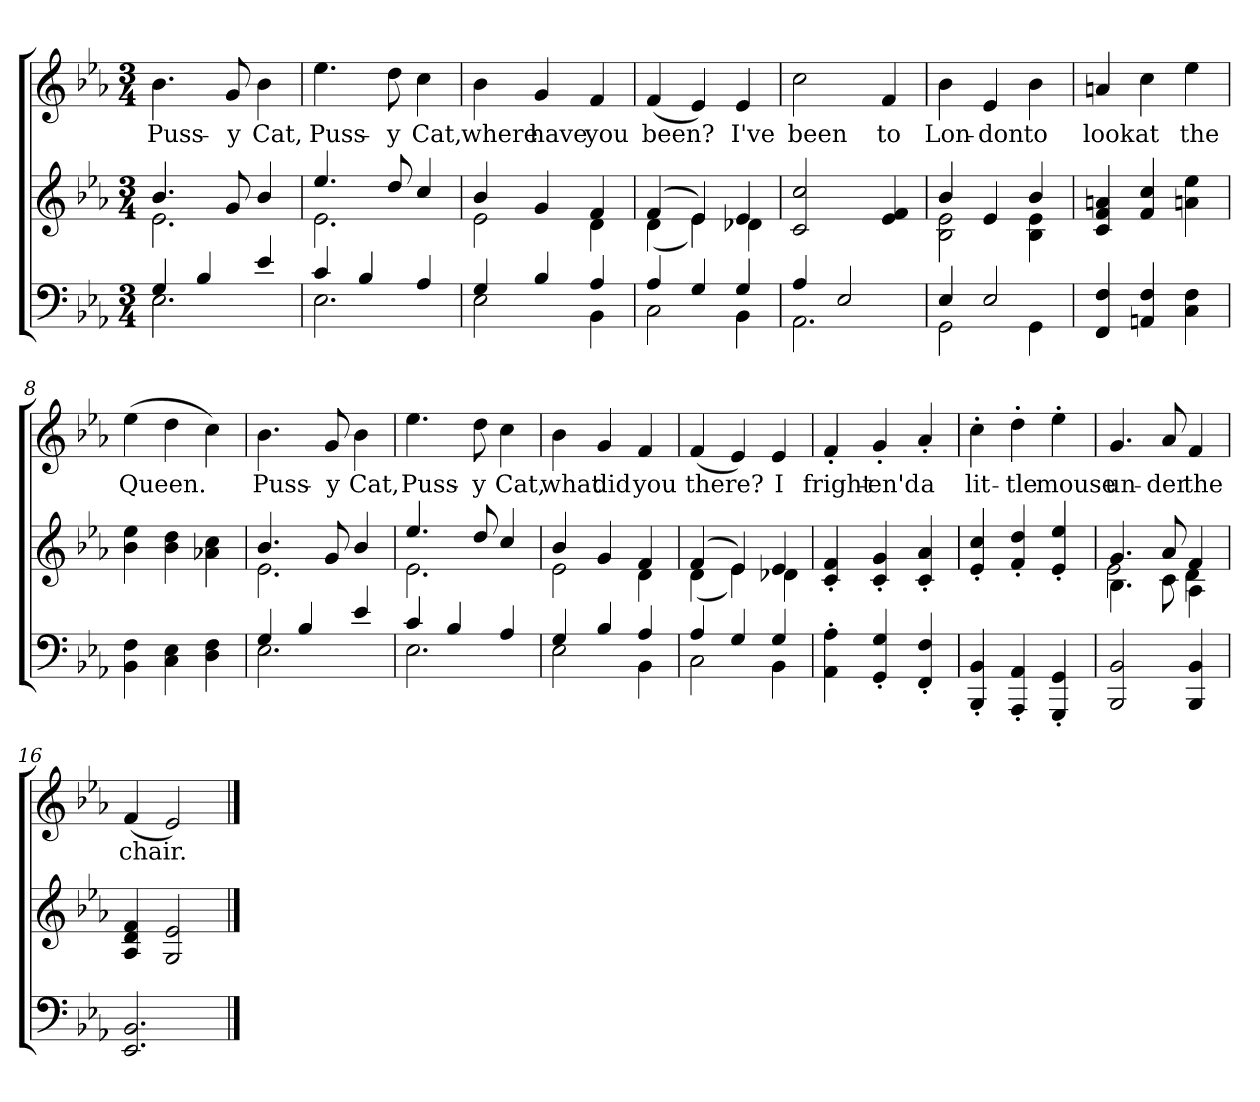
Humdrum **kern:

**kern	**kern	**kern	**text
*part2	*part2	*part1	*part1
*staff3	*staff2	*staff1	*staff1
*clefF4	*clefG2	*clefG2	*
*k[b-e-a-]	*k[b-e-a-]	*k[b-e-a-]	*
*E-:	*E-:	*E-:	*
*M3/4	*M3/4	*M3/4	*
=1	=1	=1	=1
*^	*^	*	*
!	!	!	!	!	!LO:LY:b
4G/	2.E-\	4.b-/	2.e-\	4.b-\	Puss-
4B-/	.	.	.	.	.
!	!	!	!	!	!LO:LY:b
.	.	8g/	.	8g/	-y
!	!	!	!	!	!LO:LY:b
4e-/	.	4b-/	.	4b-\	Cat,
=2	=2	=2	=2	=2	=2
!	!	!	!	!	!LO:LY:b
4c/	2.E-\	4.ee-/	2.e-\	4.ee-\	Puss-
4B-/	.	.	.	.	.
!	!	!	!	!	!LO:LY:b
.	.	8dd/	.	8dd\	-y
!	!	!	!	!	!LO:LY:b
4A-/	.	4cc/	.	4cc\	Cat,
=3	=3	=3	=3	=3	=3
!	!	!	!	!	!LO:LY:b
4G/	2E-\	4b-/	2e-\	4b-\	where
!	!	!	!	!	!LO:LY:b
4B-/	.	4g/	.	4g/	have
!	!	!	!	!	!LO:LY:b
4A-/	4BB-\	4f/	4d\	4f/	you
=4	=4	=4	=4	=4	=4
!	!	!	!	!	!LO:LY:b
4A-/	2C\	(>4f/	(<4d\	(<4f/	been?
4G/	.	4e-/)	4e-\)	4e-/)	.
!	!	!	!	!	!LO:LY:b
4G/	4BB-\	4e-/	4d-X\	4e-/	I've
=5	=5	=5	=5	=5	=5
!	!	!	!	!	!LO:LY:b
*	*	*v	*v	*	*
4A-/	2.AA-\	2c/ 2cc/	2cc\	been
2E-/	.	.	.	.
!	!	!	!	!LO:LY:b
.	.	4e-/ 4f/	4f/	to
=6	=6	=6	=6	=6
*	*	*^	*	*
!	!	!	!	!	!LO:LY:b
4E-/	2GG\	4b-/	2B-\ 2e-\	4b-\	Lon-
!	!	!	!	!	!LO:LY:b
2E-/	.	4e-/	.	4e-/	-don
!	!	!	!	!	!LO:LY:b
.	4GG\	4b-/	4B-\ 4e-\	4b-\	to
=7	=7	=7	=7	=7	=7
!	!	!	!	!	!LO:LY:b
*v	*v	*	*	*	*
*	*v	*v	*	*
4FF/ 4F/	4c/ 4f/ 4an/	4an/	look
!	!	!	!LO:LY:b
4AAn/ 4F/	4f/ 4cc/	4cc\	at
!	!	!	!LO:LY:b
4C\ 4F\	4an\ 4ee-\	4ee-\	the
=8	=8	=8	=8
!	!	!	!LO:LY:b
4BB-\ 4F\	4b-\ 4ee-\	(>4ee-\	Queen.
4C\ 4E-\	4b-\ 4dd\	4dd\	.
4D\ 4F\	4a-X\ 4cc\	4cc\)	.
!!LO:LB:g=z
=9	=9	=9	=9
*^	*^	*	*
!	!	!	!	!	!LO:LY:b
4G/	2.E-\	4.b-/	2.e-\	4.b-\	Puss-
4B-/	.	.	.	.	.
!	!	!	!	!	!LO:LY:b
.	.	8g/	.	8g/	-y
!	!	!	!	!	!LO:LY:b
4e-/	.	4b-/	.	4b-\	Cat,
=10	=10	=10	=10	=10	=10
!	!	!	!	!	!LO:LY:b
4c/	2.E-\	4.ee-/	2.e-\	4.ee-\	Puss-
4B-/	.	.	.	.	.
!	!	!	!	!	!LO:LY:b
.	.	8dd/	.	8dd\	-y
!	!	!	!	!	!LO:LY:b
4A-/	.	4cc/	.	4cc\	Cat,
=11	=11	=11	=11	=11	=11
!	!	!	!	!	!LO:LY:b
4G/	2E-\	4b-/	2e-\	4b-\	what
!	!	!	!	!	!LO:LY:b
4B-/	.	4g/	.	4g/	did
!	!	!	!	!	!LO:LY:b
4A-/	4BB-\	4f/	4d\	4f/	you
=12	=12	=12	=12	=12	=12
!	!	!	!	!	!LO:LY:b
4A-/	2C\	(>4f/	(<4d\	(<4f/	there?
4G/	.	4e-/)	4e-\)	4e-/)	.
!	!	!	!	!	!LO:LY:b
4G/	4BB-\	4e-/	4d-X\	4e-/	I
=13	=13	=13	=13	=13	=13
!	!	!	!	!	!LO:LY:b
*v	*v	*	*	*	*
*	*v	*v	*	*
4AA-\'> 4A-\'>	4c/'< 4f/'<	4f'</	fright-
!	!	!	!LO:LY:b
4GG/'< 4G/'<	4c/'< 4g/'<	4g'</	-en'd
!	!	!	!LO:LY:b
4FF/'< 4F/'<	4c/'< 4a-/'<	4a-'</	a
=14	=14	=14	=14
!	!	!	!LO:LY:b
4BBB-/'< 4BB-/'<	4e-/'< 4cc/'<	4cc'>\	lit-
!	!	!	!LO:LY:b
4AAA-/'< 4AA-/'<	4f/'< 4dd/'<	4dd'>\	-tle
!	!	!	!LO:LY:b
4GGG/'< 4GG/'<	4e-/'< 4ee-/'<	4ee-'>\	mouse
=15	=15	=15	=15
*	*^	*	*
*	*	*^	*	*
!	!	!	!	!	!LO:LY:b
2BBB-/ 2BB-/	4.g/	4.B-\	2e-\	4.g/	un-
!	!	!	!	!	!LO:LY:b
.	8a-/	8c\	.	8a-/	-der
!	!	!	!	!	!LO:LY:b
4BBB-/ 4BB-/	4f/	4A-\	4d\	4f/	the
=16	=16	=16	=16	=16	=16
!	!	!	!	!	!LO:LY:b
*	*v	*v	*v	*	*
2.EE-/ 2.BB-/	4A-/ 4d/ 4f/	(<4f/	chair.
.	2G/ 2e-/	2e-/)	.
==	==	==	==
*-	*-	*-	*-
